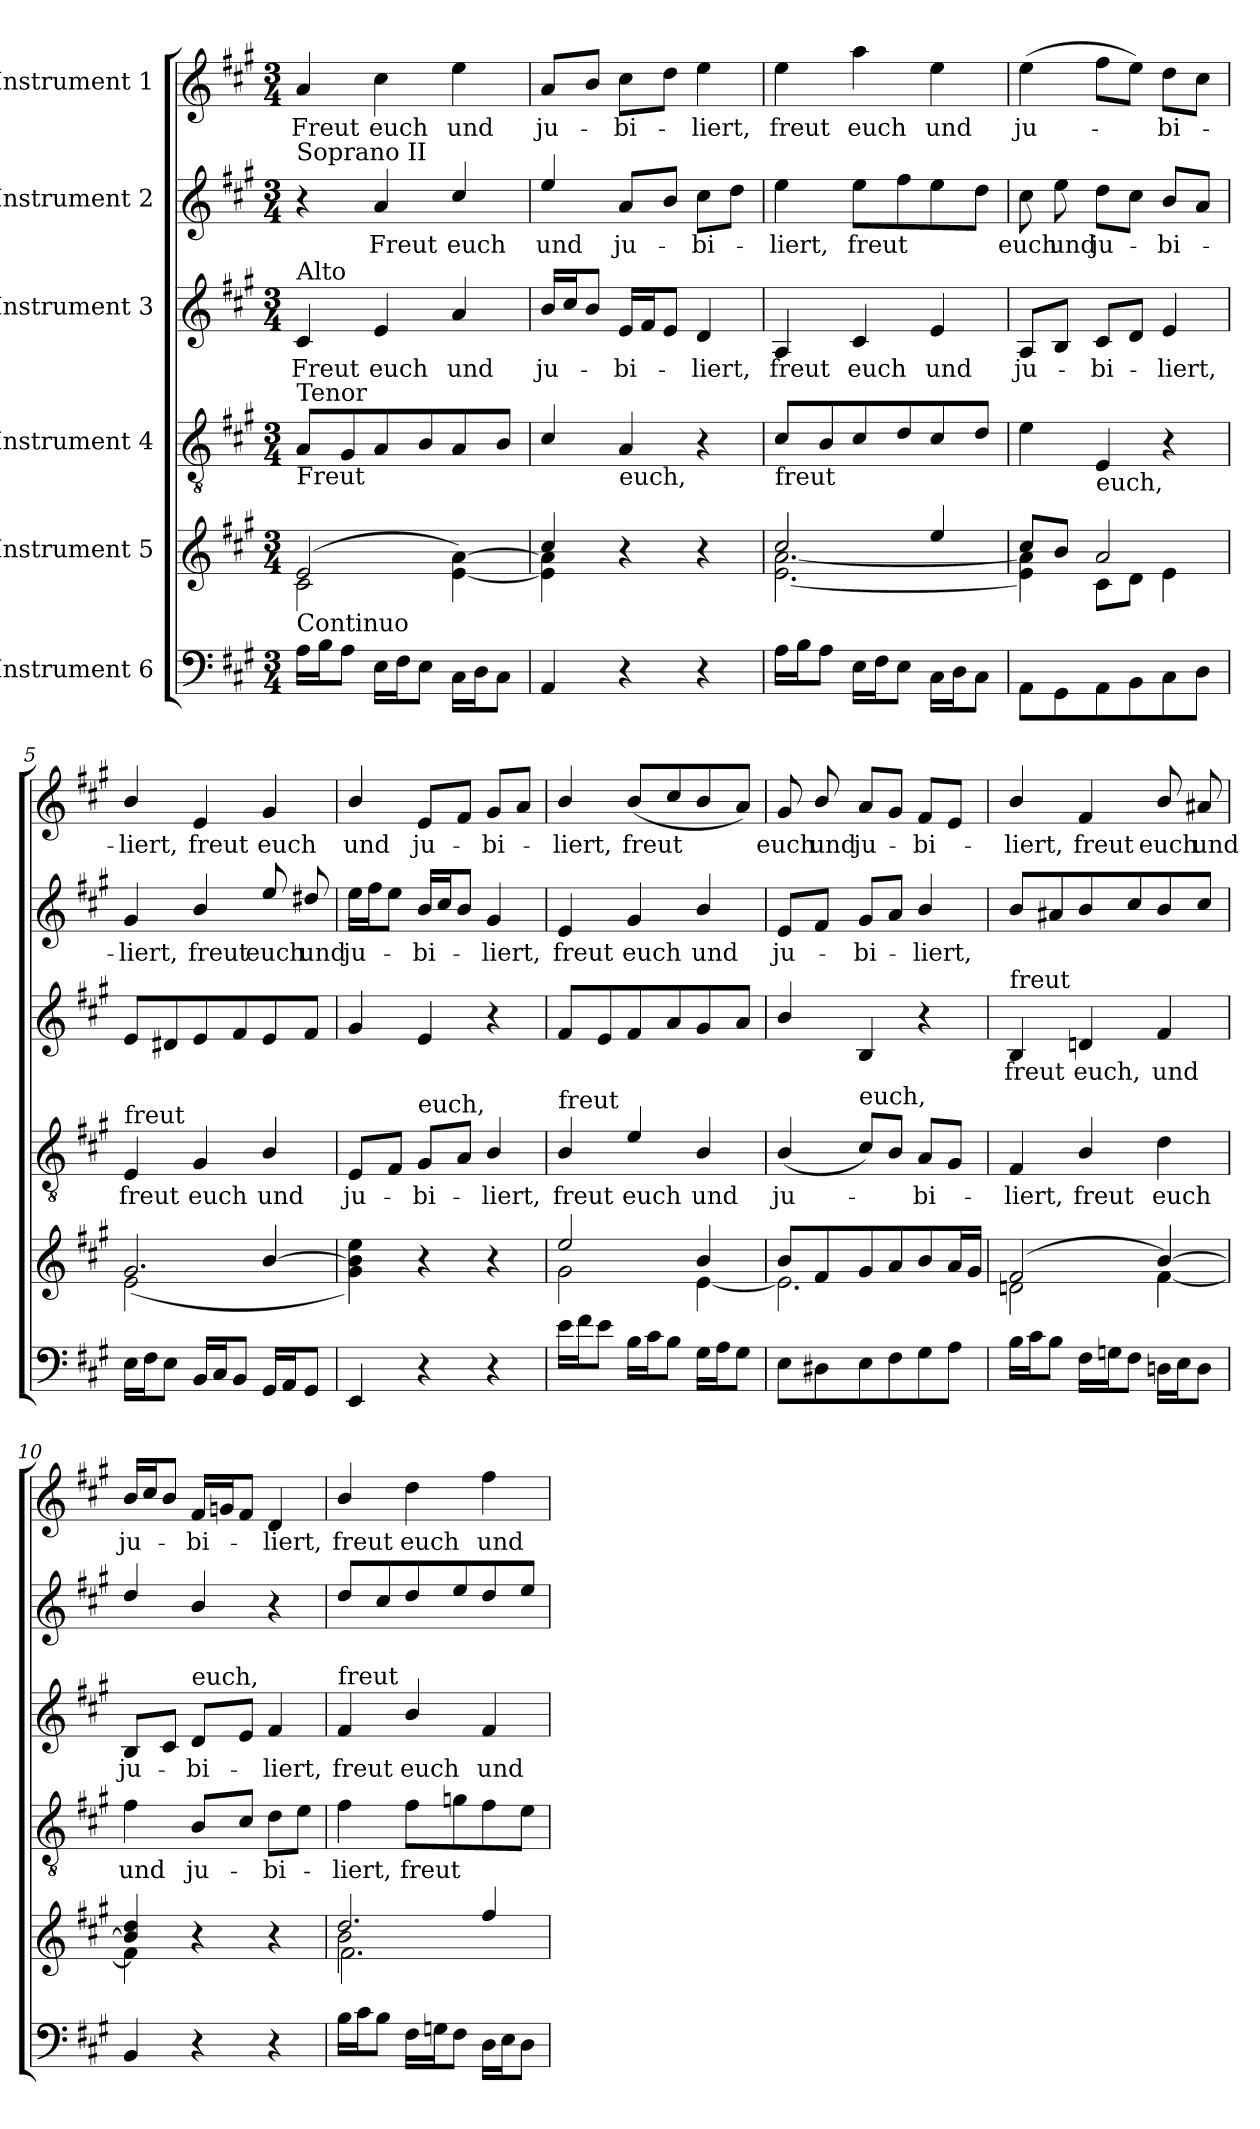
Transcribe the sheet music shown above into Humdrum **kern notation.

**kern	**kern	**kern	**text	**kern	**text	**kern	**text	**kern	**text
*part6	*part5	*part4	*part4	*part3	*part3	*part2	*part2	*part1	*part1
*staff6	*staff5	*staff4	*staff4	*staff3	*staff3	*staff2	*staff2	*staff1	*staff1
*I"Instrument 6	*I"Instrument 5	*I"Instrument 4	*	*I"Instrument 3	*	*I"Instrument 2	*	*I"Instrument 1	*
!!LO:PB:g=z
*stria5	*stria5	*stria5	*	*stria5	*	*stria5	*	*stria5	*
*clefF4	*clefG2	*clefGv2	*	*clefG2	*	*clefG2	*	*clefG2	*
*k[f#c#g#]	*k[f#c#g#]	*k[f#c#g#]	*	*k[f#c#g#]	*	*k[f#c#g#]	*	*k[f#c#g#]	*
*A:	*A:	*A:	*	*A:	*	*A:	*	*A:	*
*M3/4	*M3/4	*M3/4	*	*M3/4	*	*M3/4	*	*M3/4	*
*MM95	*MM95	*MM95	*	*MM95	*	*MM95	*	*MM95	*
=1	=1	=1	=1	=1	=1	=1	=1	=1	=1
*	*^	*	*	*	*	*	*	*	*
!	!	!	!	!	!	!	!LO:TX:a:t=Soprano II	!	!	!
!	!	!	!	!	!LO:TX:a:t=Alto	!	!	!	!	!
!	!	!	!LO:TX:a:t=Tenor	!	!	!	!	!	!	!
!	!	!	!LO:TX:b:t=Freut	!	!	!	!	!	!	!
!LO:TX:a:t=Continuo	!	!	!	!	!	!	!	!	!	!
!	!	!	!	!	!	!LO:LY:b	!	!	!	!LO:LY:b
16A\L	(<2e/	2c#\	8A/L	.	4c#/	Freut	4r	.	4a/	Freut
16B\	.	.	.	.	.	.	.	.	.	.
8A\J	.	.	8G#/	.	.	.	.	.	.	.
!	!	!	!	!	!	!LO:LY:b	!	!LO:LY:b	!	!LO:LY:b
16E\L	.	.	8A/	.	4e/	euch	4a/	Freut	4cc#\	euch
16F#\	.	.	.	.	.	.	.	.	.	.
8E\J	.	.	8B/	.	.	.	.	.	.	.
!	!	!	!	!	!	!LO:LY:b	!	!LO:LY:b	!	!LO:LY:b
16C#\L	4ryy	[>4a\ [<4e\)	8A/	.	4a/	und	4cc#/	euch	4ee\	und
16D\	.	.	.	.	.	.	.	.	.	.
8C#\J	.	.	8B/J	.	.	.	.	.	.	.
=2	=2	=2	=2	=2	=2	=2	=2	=2	=2	=2
!	!	!	!	!	!	!LO:LY:b:cj	!	!LO:LY:b	!	!LO:LY:b:cj
4AA/	4cc#/	4a\] 4e\]	4c#/	.	16b/L	ju-	4ee/	und	8a/L	ju-
.	.	.	.	.	16cc#/	.	.	.	.	.
.	.	.	.	.	8b/J	.	.	.	8b/J	.
!	!	!	!LO:TX:b:t=euch,	!	!	!	!	!	!	!
!	!	!	!	!	!	!LO:LY:b:cj	!	!LO:LY:b:cj	!	!LO:LY:b:cj
4r	4r	2ryy	4A/	.	16e/L	-bi-	8a/L	ju-	8cc#\L	-bi-
.	.	.	.	.	16f#/	.	.	.	.	.
.	.	.	.	.	8e/J	.	8b/J	.	8dd\J	.
!	!	!	!	!	!	!LO:LY:b	!	!LO:LY:b:cj	!	!LO:LY:b
4r	4r	.	4r	.	4d/	-liert,	8cc#\L	-bi-	4ee\	-liert,
.	.	.	.	.	.	.	8dd\J	.	.	.
=3	=3	=3	=3	=3	=3	=3	=3	=3	=3	=3
!	!	!	!LO:TX:b:t=freut	!	!	!	!	!	!	!
!	!	!	!	!	!	!LO:LY:b	!	!LO:LY:b	!	!LO:LY:b
16A\L	2cc#/	[<2.a\ [<2.e\	8c#/L	.	4A/	freut	4ee\	-liert,	4ee\	freut
16B\	.	.	.	.	.	.	.	.	.	.
8A\J	.	.	8B/	.	.	.	.	.	.	.
!	!	!	!	!	!	!LO:LY:b	!	!LO:LY:b	!	!LO:LY:b
16E\L	.	.	8c#/	.	4c#/	euch	8ee\L	freut	4aa\	euch
16F#\	.	.	.	.	.	.	.	.	.	.
8E\J	.	.	8d/	.	.	.	8ff#\	.	.	.
!	!	!	!	!	!	!LO:LY:b	!	!	!	!LO:LY:b
16C#\L	4ee/	.	8c#/	.	4e/	und	8ee\	.	4ee\	und
16D\	.	.	.	.	.	.	.	.	.	.
8C#\J	.	.	8d/J	.	.	.	8dd\J	.	.	.
=4	=4	=4	=4	=4	=4	=4	=4	=4	=4	=4
!	!	!	!	!	!	!LO:LY:b:cj	!	!LO:LY:b	!	!LO:LY:b:cj
8AA\L	8cc#/L	4a\] 4e\]	4e\	.	8A/L	ju-	8cc#\	euch	(>4ee\	ju-
!	!	!	!	!	!	!	!	!LO:LY:b	!	!
8GG#\	8b/J	.	.	.	8B/J	.	8ee\	und	.	.
!	!	!	!LO:TX:b:t=euch,	!	!	!	!	!	!	!
!	!	!	!	!	!	!LO:LY:b:cj	!	!LO:LY:b:cj	!	!
8AA\	2a/	8c#\L	4E/	.	8c#/L	-bi-	8dd\L	ju-	8ff#\L	.
8BB\	.	8d\J	.	.	8d/J	.	8cc#\J	.	8ee\J)	.
!	!	!	!	!	!	!LO:LY:b	!	!LO:LY:b	!	!LO:LY:b
8C#\	.	4e\	4r	.	4e/	-liert,	8b/L	-bi-	8dd\L	-bi-
8D\J	.	.	.	.	.	.	8a/J	.	8cc#\J	.
!!LO:LB:g=z
=5	=5	=5	=5	=5	=5	=5	=5	=5	=5	=5
!	!	!	!LO:TX:a:t=freut	!	!	!	!	!	!	!
!	!	!	!	!LO:LY:b	!	!	!	!LO:LY:b	!	!LO:LY:b
16E\L	2e\	(<2.g#/	4E/	freut	8e/L	.	4g#/	-liert,	4b/	-liert,
16F#\	.	.	.	.	.	.	.	.	.	.
8E\J	.	.	.	.	8d#X/	.	.	.	.	.
!	!	!	!	!LO:LY:b	!	!	!	!LO:LY:b	!	!LO:LY:b
16BB/L	.	.	4G#/	euch	8e/	.	4b/	freut	4e/	freut
16C#/	.	.	.	.	.	.	.	.	.	.
8BB/J	.	.	.	.	8f#/	.	.	.	.	.
!	!	!	!	!LO:LY:b	!	!	!	!LO:LY:b	!	!LO:LY:b
16GG#/L	[>4b/	.	4B/	und	8e/	.	8ee/	euch	4g#/	euch
16AA/	.	.	.	.	.	.	.	.	.	.
!	!	!	!	!	!	!	!	!LO:LY:b:cj	!	!
8GG#/J	.	.	.	.	8f#/J	.	8dd#X/	und	.	.
*	*v	*v	*	*	*	*	*	*	*	*
=6	=6	=6	=6	=6	=6	=6	=6	=6	=6
!	!	!	!LO:LY:b:cj	!	!	!	!LO:LY:b:cj	!	!LO:LY:b
4EE/	4ee\ 4b\] 4g#\)	8E/L	ju-	4g#/	.	16ee\L	ju-	4b/	und
.	.	.	.	.	.	16ff#\	.	.	.
.	.	8F#/J	.	.	.	8ee\J	.	.	.
!	!	!LO:TX:a:t=euch,	!	!	!	!	!	!	!
!	!	!	!LO:LY:b:cj	!	!	!	!LO:LY:b:cj	!	!LO:LY:b:cj
4r	4r	8G#/L	-bi-	4e/	.	16b/L	-bi-	8e/L	ju-
.	.	.	.	.	.	16cc#/	.	.	.
.	.	8A/J	.	.	.	8b/J	.	8f#/J	.
!	!	!	!LO:LY:b	!	!	!	!LO:LY:b	!	!LO:LY:b:cj
4r	4r	4B/	-liert,	4r	.	4g#/	-liert,	8g#/L	-bi-
.	.	.	.	.	.	.	.	8a/J	.
=7	=7	=7	=7	=7	=7	=7	=7	=7	=7
*	*^	*	*	*	*	*	*	*	*
!	!	!	!LO:TX:a:t=freut	!	!	!	!	!	!	!
!	!	!	!	!LO:LY:b	!	!	!	!LO:LY:b	!	!LO:LY:b
16e\L	2ee/	2g#\	4B/	freut	8f#/L	.	4e/	freut	4b/	-liert,
16f#\	.	.	.	.	.	.	.	.	.	.
8e\J	.	.	.	.	8e/	.	.	.	.	.
!	!	!	!	!LO:LY:b	!	!	!	!LO:LY:b	!	!LO:LY:b
16B\L	.	.	4e/	euch	8f#/	.	4g#/	euch	(<8b/L	freut
16c#\	.	.	.	.	.	.	.	.	.	.
8B\J	.	.	.	.	8a/	.	.	.	8cc#/	.
!	!	!	!	!LO:LY:b	!	!	!	!LO:LY:b	!	!
16G#\L	4b/	[<4e\	4B/	und	8g#/	.	4b/	und	8b/	.
16A\	.	.	.	.	.	.	.	.	.	.
8G#\J	.	.	.	.	8a/J	.	.	.	8a/J)	.
=8	=8	=8	=8	=8	=8	=8	=8	=8	=8	=8
!	!	!	!	!LO:LY:b:cj	!	!	!	!LO:LY:b:cj	!	!LO:LY:b
8E\L	8b/L	2.e\]	(<4B/	ju-	4b/	.	8e/L	ju-	8g#/	euch
!	!	!	!	!	!	!	!	!	!	!LO:LY:b:cj
8D#X\	8f#/	.	.	.	.	.	8f#/J	.	8b/	und
!	!	!	!LO:TX:a:t=euch,	!	!	!	!	!	!	!
!	!	!	!	!	!	!	!	!LO:LY:b:cj	!	!LO:LY:b:cj
8E\	8g#/	.	8c#/L)	.	4B/	.	8g#/L	-bi-	8a/L	ju-
8F#\	8a/	.	8B/J	.	.	.	8a/J	.	8g#/J	.
!	!	!	!	!LO:LY:b	!	!	!	!LO:LY:b	!	!LO:LY:b
8G#\	8b/	.	8A/L	-bi-	4r	.	4b/	-liert,	8f#/L	-bi-
8A\J	16a/	.	8G#/J	.	.	.	.	.	8e/J	.
.	16g#/J	.	.	.	.	.	.	.	.	.
!!LO:PB:g=z
=9	=9	=9	=9	=9	=9	=9	=9	=9	=9	=9
!	!	!	!	!	!LO:TX:a:t=freut	!	!	!	!	!
!	!	!	!	!LO:LY:b:cj	!	!LO:LY:b:cj	!	!	!	!LO:LY:b:cj
16B\L	(<2f#/	2dn\	4F#/	-liert,	4B/	freut	8b/L	.	4b/	-liert,
16c#\	.	.	.	.	.	.	.	.	.	.
8B\J	.	.	.	.	.	.	8a#X/	.	.	.
!	!	!	!	!LO:LY:b:cj	!	!LO:LY:b:cj	!	!	!	!LO:LY:b:cj
16F#\L	.	.	4B/	freut	4dn/	euch,	8b/	.	4f#/	freut
16Gn\	.	.	.	.	.	.	.	.	.	.
8F#\J	.	.	.	.	.	.	8cc#/	.	.	.
!	!	!	!	!LO:LY:b:cj	!	!LO:LY:b:cj	!	!	!	!LO:LY:b:cj
16Dn\L	[>4b/	[<4f#\)	4d\	euch	4f#/	und	8b/	.	8b/	euch
16E\	.	.	.	.	.	.	.	.	.	.
!	!	!	!	!	!	!	!	!	!	!LO:LY:b:cj
8D\J	.	.	.	.	.	.	8cc#/J	.	8a#X/	und
=10	=10	=10	=10	=10	=10	=10	=10	=10	=10	=10
!	!	!	!	!LO:LY:b	!	!LO:LY:b:cj	!	!	!	!LO:LY:b:cj
4BB/	4dd/ 4b/]	4f#\]	4f#\	und	8B/L	ju-	4dd/	.	16b/L	ju-
.	.	.	.	.	.	.	.	.	16cc#/	.
.	.	.	.	.	8c#/J	.	.	.	8b/J	.
!	!	!	!	!	!LO:TX:a:t=euch,	!	!	!	!	!
!	!	!	!	!LO:LY:b:cj	!	!LO:LY:b:cj	!	!	!	!LO:LY:b:cj
4r	4r	2ryy	8B/L	ju-	8d/L	-bi-	4b/	.	16f#/L	-bi-
.	.	.	.	.	.	.	.	.	16gn/	.
.	.	.	8c#/J	.	8e/J	.	.	.	8f#/J	.
!	!	!	!	!LO:LY:b:cj	!	!LO:LY:b	!	!	!	!LO:LY:b
4r	4r	.	8d\L	-bi-	4f#/	-liert,	4r	.	4d/	-liert,
.	.	.	8e\J	.	.	.	.	.	.	.
=11	=11	=11	=11	=11	=11	=11	=11	=11	=11	=11
*	*	*^	*	*	*	*	*	*	*	*
!	!	!	!	!	!	!LO:TX:a:t=freut	!	!	!	!	!
!	!	!	!	!	!LO:LY:b	!	!LO:LY:b	!	!	!	!LO:LY:b
16B\L	2.dd/	2b\	2.f#\	4f#\	-liert,	4f#/	freut	8dd/L	.	4b/	freut
16c#\	.	.	.	.	.	.	.	.	.	.	.
8B\J	.	.	.	.	.	.	.	8cc#/	.	.	.
!	!	!	!	!	!LO:LY:b	!	!LO:LY:b	!	!	!	!LO:LY:b
16F#\L	.	.	.	8f#\L	freut	4b/	euch	8dd/	.	4dd\	euch
16Gn\	.	.	.	.	.	.	.	.	.	.	.
8F#\J	.	.	.	8gn\	.	.	.	8ee/	.	.	.
!	!	!	!	!	!	!	!LO:LY:b	!	!	!	!LO:LY:b
16D\L	.	4ff#/	.	8f#\	.	4f#/	und	8dd/	.	4ff#\	und
16E\	.	.	.	.	.	.	.	.	.	.	.
8D\J	.	.	.	8e\J	.	.	.	8ee/J	.	.	.
*	*v	*v	*v	*	*	*	*	*	*	*	*
=	=	=	=	=	=	=	=	=	=
*-	*-	*-	*-	*-	*-	*-	*-	*-	*-
